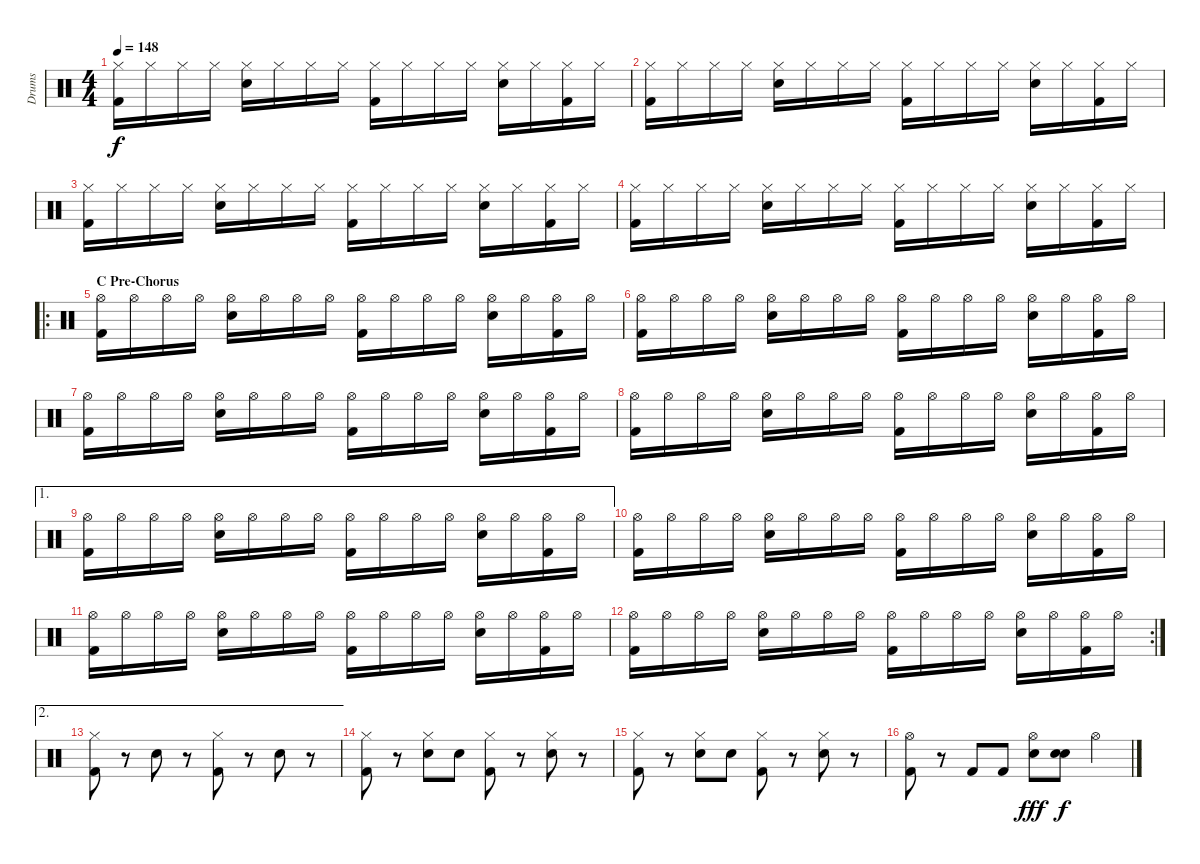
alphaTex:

\track ("Drums" "Drums") {instrument percussion}
\staff {score}
\articulation defaults
\ts (4 4)
\tempo 148
\clef neutral
\ks c
("Hi-Hat (closed)" "Kick (hit) 2").16{dy f} "Hi-Hat (closed)".16 "Hi-Hat (closed)".16 "Hi-Hat (closed)".16 ("Hi-Hat (closed)" "Electric Snare (hit)").16 "Hi-Hat (closed)".16 "Hi-Hat (closed)".16 "Hi-Hat (closed)".16 ("Hi-Hat (closed)" "Kick (hit) 2").16 "Hi-Hat (closed)".16 "Hi-Hat (closed)".16 "Hi-Hat (closed)".16 ("Hi-Hat (closed)" "Electric Snare (hit)").16 "Hi-Hat (closed)".16 ("Hi-Hat (closed)" "Kick (hit) 2").16 "Hi-Hat (closed)".16 |
("Hi-Hat (closed)" "Kick (hit) 2").16 "Hi-Hat (closed)".16 "Hi-Hat (closed)".16 "Hi-Hat (closed)".16 ("Hi-Hat (closed)" "Electric Snare (hit)").16 "Hi-Hat (closed)".16 "Hi-Hat (closed)".16 "Hi-Hat (closed)".16 ("Hi-Hat (closed)" "Kick (hit) 2").16 "Hi-Hat (closed)".16 "Hi-Hat (closed)".16 "Hi-Hat (closed)".16 ("Hi-Hat (closed)" "Electric Snare (hit)").16 "Hi-Hat (closed)".16 ("Hi-Hat (closed)" "Kick (hit) 2").16 "Hi-Hat (closed)".16 |
("Hi-Hat (closed)" "Kick (hit) 2").16 "Hi-Hat (closed)".16 "Hi-Hat (closed)".16 "Hi-Hat (closed)".16 ("Hi-Hat (closed)" "Electric Snare (hit)").16 "Hi-Hat (closed)".16 "Hi-Hat (closed)".16 "Hi-Hat (closed)".16 ("Hi-Hat (closed)" "Kick (hit) 2").16 "Hi-Hat (closed)".16 "Hi-Hat (closed)".16 "Hi-Hat (closed)".16 ("Hi-Hat (closed)" "Electric Snare (hit)").16 "Hi-Hat (closed)".16 ("Hi-Hat (closed)" "Kick (hit) 2").16 "Hi-Hat (closed)".16 |
("Hi-Hat (closed)" "Kick (hit) 2").16 "Hi-Hat (closed)".16 "Hi-Hat (closed)".16 "Hi-Hat (closed)".16 ("Hi-Hat (closed)" "Electric Snare (hit)").16 "Hi-Hat (closed)".16 "Hi-Hat (closed)".16 "Hi-Hat (closed)".16 ("Hi-Hat (closed)" "Kick (hit) 2").16 "Hi-Hat (closed)".16 "Hi-Hat (closed)".16 "Hi-Hat (closed)".16 ("Hi-Hat (closed)" "Electric Snare (hit)").16 "Hi-Hat (closed)".16 ("Hi-Hat (closed)" "Kick (hit) 2").16 "Hi-Hat (closed)".16 |
\ro
\section ("" "C Pre-Chorus")
("Hi-Hat (open)" "Kick (hit) 2").16 "Hi-Hat (open)".16 "Hi-Hat (open)".16 "Hi-Hat (open)".16 ("Hi-Hat (open)" "Electric Snare (hit)").16 "Hi-Hat (open)".16 "Hi-Hat (open)".16 "Hi-Hat (open)".16 ("Hi-Hat (open)" "Kick (hit) 2").16 "Hi-Hat (open)".16 "Hi-Hat (open)".16 "Hi-Hat (open)".16 ("Hi-Hat (open)" "Electric Snare (hit)").16 "Hi-Hat (open)".16 ("Hi-Hat (open)" "Kick (hit) 2").16 "Hi-Hat (open)".16 |
("Hi-Hat (open)" "Kick (hit) 2").16 "Hi-Hat (open)".16 "Hi-Hat (open)".16 "Hi-Hat (open)".16 ("Hi-Hat (open)" "Electric Snare (hit)").16 "Hi-Hat (open)".16 "Hi-Hat (open)".16 "Hi-Hat (open)".16 ("Hi-Hat (open)" "Kick (hit) 2").16 "Hi-Hat (open)".16 "Hi-Hat (open)".16 "Hi-Hat (open)".16 ("Hi-Hat (open)" "Electric Snare (hit)").16 "Hi-Hat (open)".16 ("Hi-Hat (open)" "Kick (hit) 2").16 "Hi-Hat (open)".16 |
("Hi-Hat (open)" "Kick (hit) 2").16 "Hi-Hat (open)".16 "Hi-Hat (open)".16 "Hi-Hat (open)".16 ("Hi-Hat (open)" "Electric Snare (hit)").16 "Hi-Hat (open)".16 "Hi-Hat (open)".16 "Hi-Hat (open)".16 ("Hi-Hat (open)" "Kick (hit) 2").16 "Hi-Hat (open)".16 "Hi-Hat (open)".16 "Hi-Hat (open)".16 ("Hi-Hat (open)" "Electric Snare (hit)").16 "Hi-Hat (open)".16 ("Hi-Hat (open)" "Kick (hit) 2").16 "Hi-Hat (open)".16 |
("Hi-Hat (open)" "Kick (hit) 2").16 "Hi-Hat (open)".16 "Hi-Hat (open)".16 "Hi-Hat (open)".16 ("Hi-Hat (open)" "Electric Snare (hit)").16 "Hi-Hat (open)".16 "Hi-Hat (open)".16 "Hi-Hat (open)".16 ("Hi-Hat (open)" "Kick (hit) 2").16 "Hi-Hat (open)".16 "Hi-Hat (open)".16 "Hi-Hat (open)".16 ("Hi-Hat (open)" "Electric Snare (hit)").16 "Hi-Hat (open)".16 ("Hi-Hat (open)" "Kick (hit) 2").16 "Hi-Hat (open)".16 |
\ae 1
("Hi-Hat (open)" "Kick (hit) 2").16 "Hi-Hat (open)".16 "Hi-Hat (open)".16 "Hi-Hat (open)".16 ("Hi-Hat (open)" "Electric Snare (hit)").16 "Hi-Hat (open)".16 "Hi-Hat (open)".16 "Hi-Hat (open)".16 ("Hi-Hat (open)" "Kick (hit) 2").16 "Hi-Hat (open)".16 "Hi-Hat (open)".16 "Hi-Hat (open)".16 ("Hi-Hat (open)" "Electric Snare (hit)").16 "Hi-Hat (open)".16 ("Hi-Hat (open)" "Kick (hit) 2").16 "Hi-Hat (open)".16 |
("Hi-Hat (open)" "Kick (hit) 2").16 "Hi-Hat (open)".16 "Hi-Hat (open)".16 "Hi-Hat (open)".16 ("Hi-Hat (open)" "Electric Snare (hit)").16 "Hi-Hat (open)".16 "Hi-Hat (open)".16 "Hi-Hat (open)".16 ("Hi-Hat (open)" "Kick (hit) 2").16 "Hi-Hat (open)".16 "Hi-Hat (open)".16 "Hi-Hat (open)".16 ("Hi-Hat (open)" "Electric Snare (hit)").16 "Hi-Hat (open)".16 ("Hi-Hat (open)" "Kick (hit) 2").16 "Hi-Hat (open)".16 |
("Hi-Hat (open)" "Kick (hit) 2").16 "Hi-Hat (open)".16 "Hi-Hat (open)".16 "Hi-Hat (open)".16 ("Hi-Hat (open)" "Electric Snare (hit)").16 "Hi-Hat (open)".16 "Hi-Hat (open)".16 "Hi-Hat (open)".16 ("Hi-Hat (open)" "Kick (hit) 2").16 "Hi-Hat (open)".16 "Hi-Hat (open)".16 "Hi-Hat (open)".16 ("Hi-Hat (open)" "Electric Snare (hit)").16 "Hi-Hat (open)".16 ("Hi-Hat (open)" "Kick (hit) 2").16 "Hi-Hat (open)".16 |
\rc 2
("Hi-Hat (open)" "Kick (hit) 2").16 "Hi-Hat (open)".16 "Hi-Hat (open)".16 "Hi-Hat (open)".16 ("Hi-Hat (open)" "Electric Snare (hit)").16 "Hi-Hat (open)".16 "Hi-Hat (open)".16 "Hi-Hat (open)".16 ("Hi-Hat (open)" "Kick (hit) 2").16 "Hi-Hat (open)".16 "Hi-Hat (open)".16 "Hi-Hat (open)".16 ("Hi-Hat (open)" "Electric Snare (hit)").16 "Hi-Hat (open)".16 ("Hi-Hat (open)" "Kick (hit) 2").16 "Hi-Hat (open)".16 |
\ae 2
("Hi-Hat (closed)" "Kick (hit) 2").8 r.8 "Snare (hit) 2".8 r.8 ("Hi-Hat (closed)" "Kick (hit) 2").8 r.8 "Snare (hit) 2".8 r.8 |
("Hi-Hat (closed)" "Kick (hit) 2").8 r.8 ("Hi-Hat (closed)" "Snare (hit) 2").8 "Snare (hit) 2".8 ("Hi-Hat (closed)" "Kick (hit) 2").8 r.8 ("Hi-Hat (closed)" "Snare (hit) 2").8 r.8 |
("Hi-Hat (closed)" "Kick (hit) 2").8 r.8 ("Hi-Hat (closed)" "Snare (hit) 2").8 "Snare (hit) 2".8 ("Hi-Hat (closed)" "Kick (hit) 2").8 r.8 ("Hi-Hat (closed)" "Snare (hit) 2").8 r.8 |
("Hi-Hat (open)" "Kick (hit) 2").8 r.8 "Kick (hit) 2".8 "Kick (hit) 2".8 ("Hi-Hat (open)" "Snare (hit) 2").8{dy fff} ("Snare (hit) 2" "Snare (hit) 2").8{dy f} "Hi-Hat (open)".4
